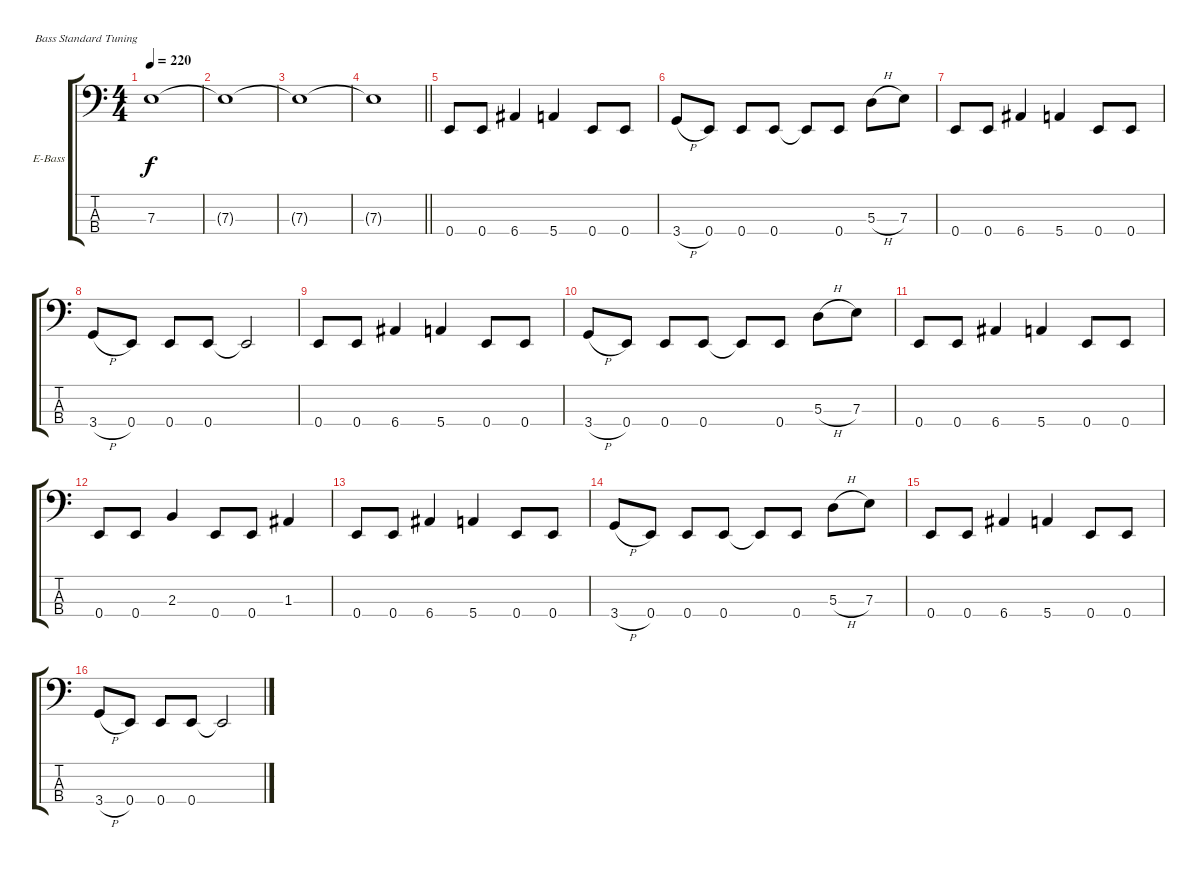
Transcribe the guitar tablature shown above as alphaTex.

\bracketExtendMode groupsimilarinstruments
\firstSystemTrackNameOrientation horizontal
\otherSystemsTrackNameOrientation horizontal
\track ("Peter Baltes" "E-Bass") {instrument electricbassfinger}
\staff {score tabs}
\tuning (G2 D2 A1 E1)
\ts (4 4)
\tempo 220
\clef f4
\ks c
7.3.1{dy f} |
7.3{t}.1 |
7.3{t}.1 |
\barLineRight lightlight
7.3{t}.1 |
0.4.8 0.4.8 6.4.4 5.4.4 0.4.8 0.4.8 |
3.4{h}.8 0.4.8 0.4.8 0.4.8 0.4{t}.8 0.4.8 5.3{h}.8 7.3.8 |
0.4.8 0.4.8 6.4.4 5.4.4 0.4.8 0.4.8 |
3.4{h}.8 0.4.8 0.4.8 0.4.8 0.4{t}.2 |
0.4.8 0.4.8 6.4.4 5.4.4 0.4.8 0.4.8 |
3.4{h}.8 0.4.8 0.4.8 0.4.8 0.4{t}.8 0.4.8 5.3{h}.8 7.3.8 |
0.4.8 0.4.8 6.4.4 5.4.4 0.4.8 0.4.8 |
0.4.8 0.4.8 2.3.4 0.4.8 0.4.8 1.3.4 |
0.4.8 0.4.8 6.4.4 5.4.4 0.4.8 0.4.8 |
3.4{h}.8 0.4.8 0.4.8 0.4.8 0.4{t}.8 0.4.8 5.3{h}.8 7.3.8 |
0.4.8 0.4.8 6.4.4 5.4.4 0.4.8 0.4.8 |
3.4{h}.8 0.4.8 0.4.8 0.4.8 0.4{t}.2
